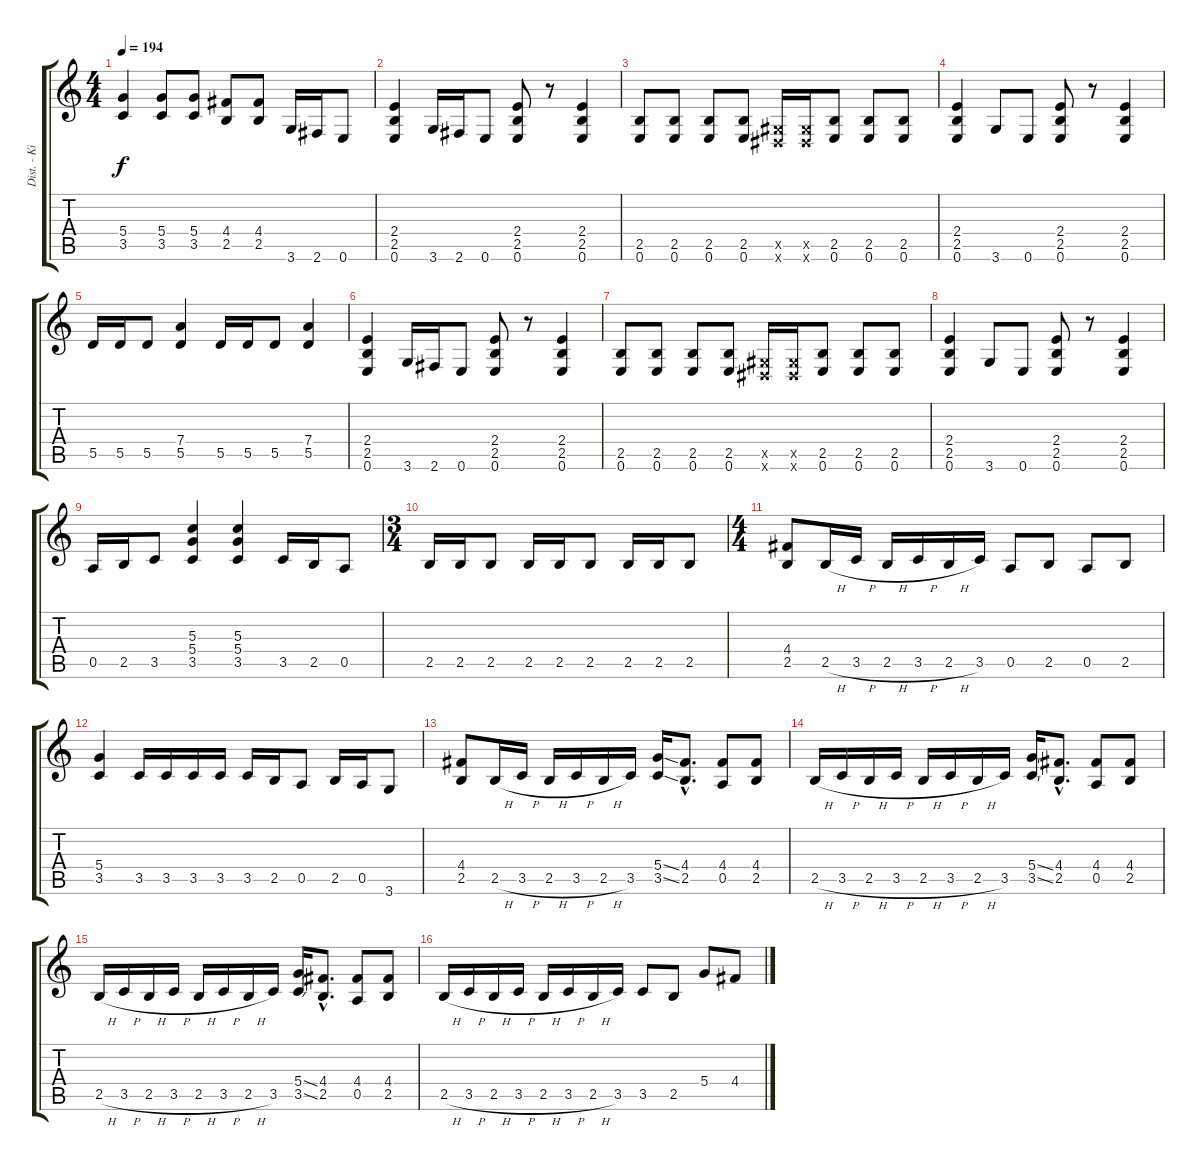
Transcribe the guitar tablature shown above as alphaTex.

\track ("Dist. - Kirk" "Dist. - Ki") {instrument distortionguitar}
\staff {score tabs}
\tuning (E4 B3 G3 D3 A2 E2) {hide}
\ts (4 4)
\tempo 194
\clef g2
\ks c
(5.4 3.5).4{dy f} (5.4 3.5).8 (5.4 3.5).8 (4.4 2.5).8 (4.4 2.5).8 3.6.16 2.6.16 0.6.8 |
(2.4 2.5 0.6).4 3.6.16 2.6.16 0.6.8 (2.4 2.5 0.6).8 r.8 (2.4 2.5 0.6).4 |
(2.5 0.6).8 (2.5 0.6).8 (2.5 0.6).8 (2.5 0.6).8 (-1.5{x} -1.6{x}).16 (-1.5{x} -1.6{x}).16 (2.5 0.6).8 (2.5 0.6).8 (2.5 0.6).8 |
(2.4 2.5 0.6).4 3.6.8 0.6.8 (2.4 2.5 0.6).8 r.8 (2.4 2.5 0.6).4 |
5.5.16 5.5.16 5.5.8 (7.4 5.5).4 5.5.16 5.5.16 5.5.8 (7.4 5.5).4 |
(2.4 2.5 0.6).4 3.6.16 2.6.16 0.6.8 (2.4 2.5 0.6).8 r.8 (2.4 2.5 0.6).4 |
(2.5 0.6).8 (2.5 0.6).8 (2.5 0.6).8 (2.5 0.6).8 (-1.5{x} -1.6{x}).16 (-1.5{x} -1.6{x}).16 (2.5 0.6).8 (2.5 0.6).8 (2.5 0.6).8 |
(2.4 2.5 0.6).4 3.6.8 0.6.8 (2.4 2.5 0.6).8 r.8 (2.4 2.5 0.6).4 |
0.5.16 2.5.16 3.5.8 (5.3 5.4 3.5).4 (5.3 5.4 3.5).4 3.5.16 2.5.16 0.5.8 |
\ts (3 4)
2.5.16 2.5.16 2.5.8 2.5.16 2.5.16 2.5.8 2.5.16 2.5.16 2.5.8 |
\ts (4 4)
(4.4 2.5).8 2.5{h}.16 3.5{h}.16 2.5{h}.16 3.5{h}.16 2.5{h}.16 3.5.16 0.5.8 2.5.8 0.5.8 2.5.8 |
(5.4 3.5).4 3.5.16 3.5.16 3.5.16 3.5.16 3.5.16 2.5.16 0.5.8 2.5.16 0.5.16 3.6.8 |
(4.4 2.5).8 2.5{h}.16 3.5{h}.16 2.5{h}.16 3.5{h}.16 2.5{h}.16 3.5.16 (5.4{ss} 3.5{ss}).16 (4.4{hac} 2.5{hac}).8{d} (4.4 0.5).8 (4.4 2.5).8 |
2.5{h}.16 3.5{h}.16 2.5{h}.16 3.5{h}.16 2.5{h}.16 3.5{h}.16 2.5{h}.16 3.5.16 (5.4{ss} 3.5{ss}).16 (4.4{hac} 2.5{hac}).8{d} (4.4 0.5).8 (4.4 2.5).8 |
2.5{h}.16 3.5{h}.16 2.5{h}.16 3.5{h}.16 2.5{h}.16 3.5{h}.16 2.5{h}.16 3.5.16 (5.4{ss} 3.5{ss}).16 (4.4{hac} 2.5{hac}).8{d} (4.4 0.5).8 (4.4 2.5).8 |
2.5{h}.16 3.5{h}.16 2.5{h}.16 3.5{h}.16 2.5{h}.16 3.5{h}.16 2.5{h}.16 3.5.16 3.5.8 2.5.8 5.4.8 4.4.8
